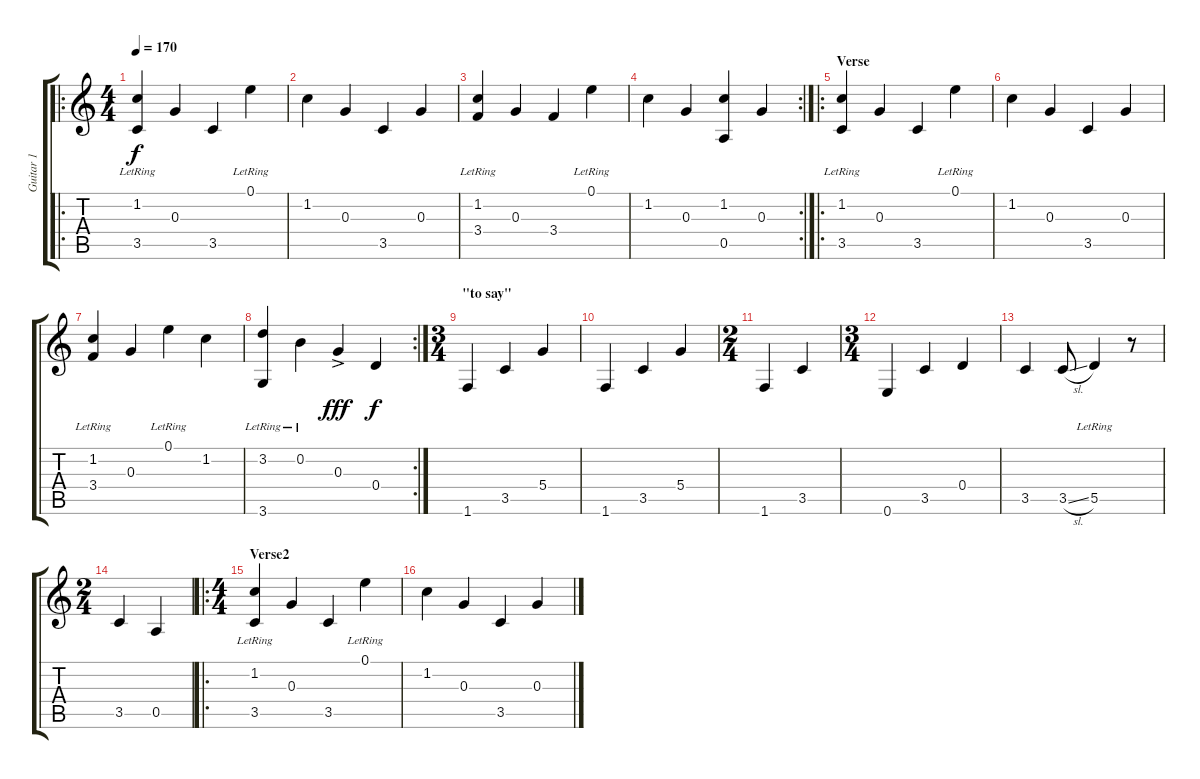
\track ("Guitar 1" "Guitar 1") {instrument acousticguitarsteel}
\staff {score tabs}
\tuning (E4 B3 G3 D3 A2 E2) {hide}
\ro
\ts (4 4)
\tempo 170
\clef g2
\ks c
(1.2{lr} 3.5{lr}).4{dy f instrument acousticguitarsteel} 0.3.4 3.5.4 0.1{lr}.4 |
1.2.4 0.3.4 3.5.4 0.3.4 |
(1.2{lr} 3.4{lr}).4 0.3.4 3.4.4 0.1{lr}.4 |
\rc 2
1.2.4 0.3.4 (1.2 0.5).4 0.3.4 |
\ro
\section ("" "Verse")
(1.2{lr} 3.5{lr}).4 0.3.4 3.5.4 0.1{lr}.4 |
1.2.4 0.3.4 3.5.4 0.3.4 |
(1.2{lr} 3.4{lr}).4 0.3.4 0.1{lr}.4 1.2.4 |
\rc 2
(3.2{lr} 3.6{lr}).4 0.2{lr}.4 0.3{ac}.4{dy fff} 0.4.4{dy f} |
\ts (3 4)
\section ("" "\"to say\"")
1.6.4 3.5.4 5.4.4 |
1.6.4 3.5.4 5.4.4 |
\ts (2 4)
1.6.4 3.5.4 |
\ts (3 4)
0.6.4 3.5.4 0.4.4 |
3.5.4 3.5{sl}.8 5.5{lr}.4 r.8 |
\ts (2 4)
3.5.4 0.5.4 |
\ro
\ts (4 4)
\section ("" "Verse2")
(1.2{lr} 3.5{lr}).4 0.3.4 3.5.4 0.1{lr}.4 |
1.2.4 0.3.4 3.5.4 0.3.4
